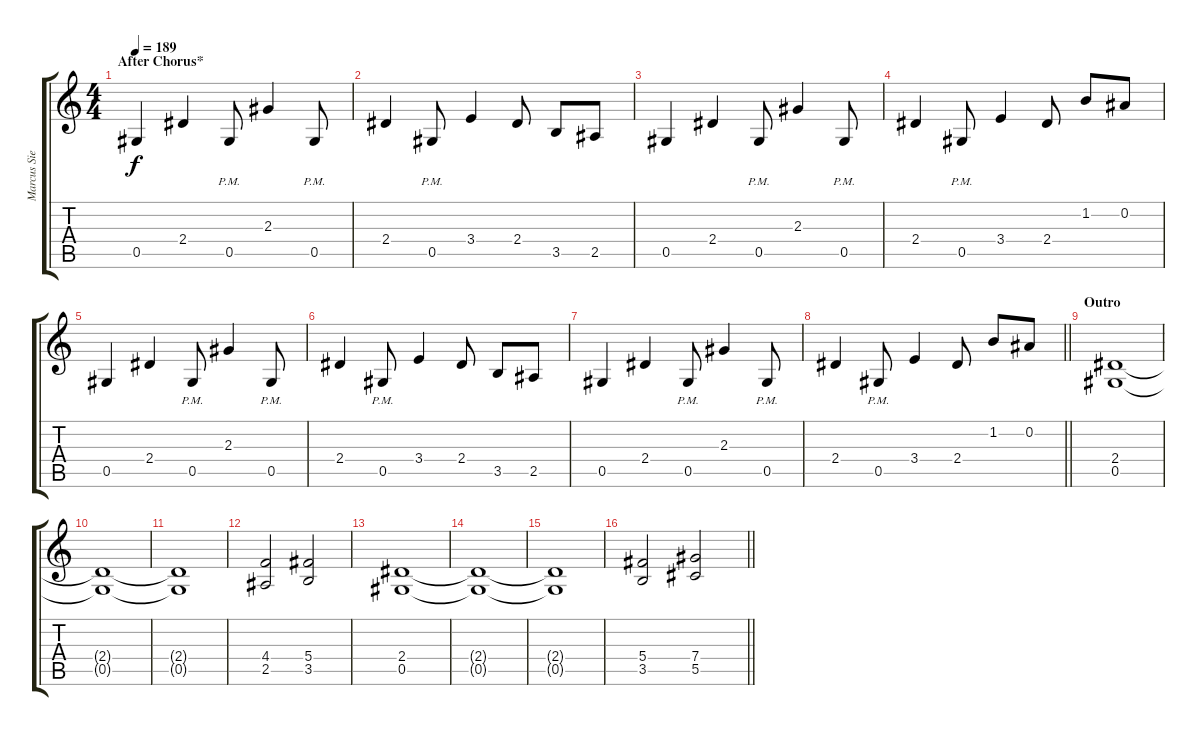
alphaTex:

\track ("Marcus Siepen" "Marcus Sie") {instrument distortionguitar}
\staff {score tabs}
\tuning (Eb4 Bb3 Gb3 Db3 Ab2 Eb2) {hide}
\ts (4 4)
\section ("" "After Chorus*")
\tempo 189
\clef g2
\ks c
0.5.4{dy f volume 15} 2.4.4 0.5{pm}.8 2.3.4 0.5{pm}.8 |
2.4.4 0.5{pm}.8 3.4.4 2.4.8 3.5.8 2.5.8 |
0.5.4 2.4.4 0.5{pm}.8 2.3.4 0.5{pm}.8 |
2.4.4 0.5{pm}.8 3.4.4 2.4.8 1.2.8 0.2.8 |
0.5.4 2.4.4 0.5{pm}.8 2.3.4 0.5{pm}.8 |
2.4.4 0.5{pm}.8 3.4.4 2.4.8 3.5.8 2.5.8 |
0.5.4 2.4.4 0.5{pm}.8 2.3.4 0.5{pm}.8 |
\barLineRight lightlight
2.4.4 0.5{pm}.8 3.4.4 2.4.8 1.2.8 0.2.8 |
\section ("" "Outro")
(2.4 0.5).1{volume 13} |
(2.4{t} 0.5{t}).1 |
(2.4{t} 0.5{t}).1 |
(4.4 2.5).2 (5.4 3.5).2 |
(2.4 0.5).1 |
(2.4{t} 0.5{t}).1 |
(2.4{t} 0.5{t}).1 |
\barLineRight lightlight
(5.4 3.5).2 (7.4 5.5).2
